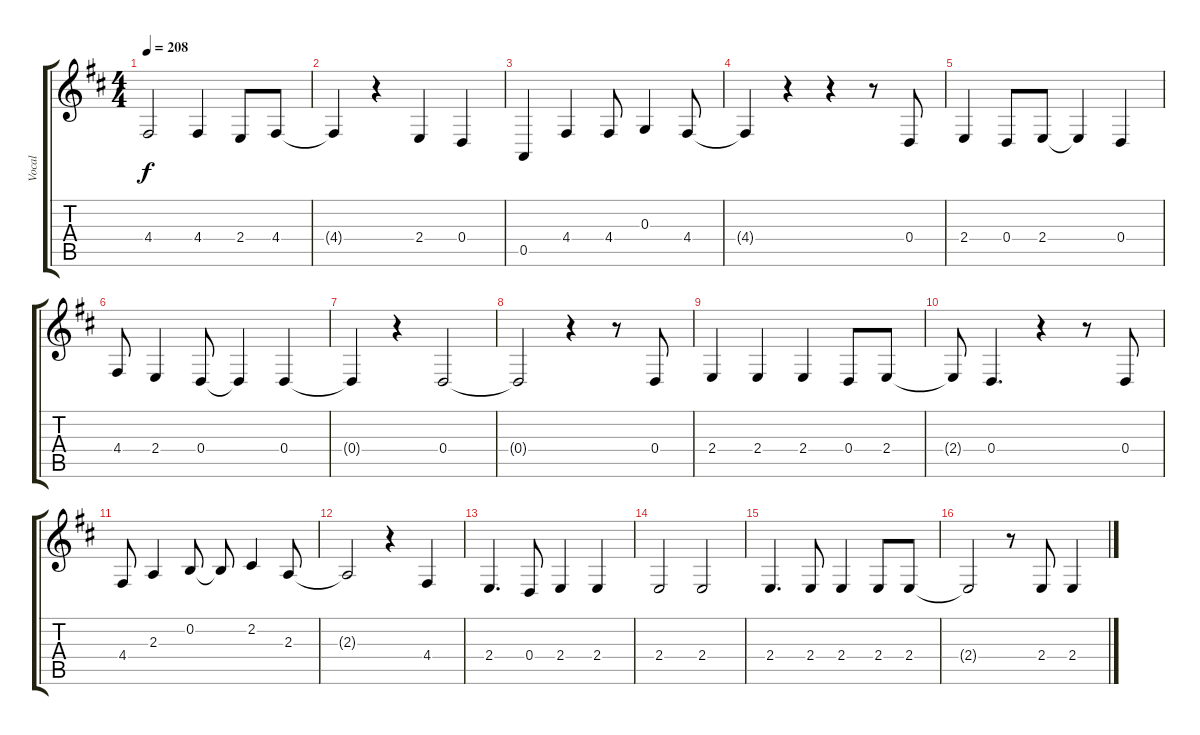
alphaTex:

\track ("Vocal" "Vocal") {instrument brightacousticpiano}
\staff {score tabs}
\tuning (E4 B3 G3 D3 A2 E2) {hide}
\ts (4 4)
\tempo 208
\clef g2
\ks d
4.4.2{dy f} 4.4.4 2.4.8 4.4.8 |
4.4{t}.4 r.4 2.4.4 0.4.4 |
0.5.4 4.4.4 4.4.8 0.3.4 4.4.8 |
4.4{t}.4 r.4 r.4 r.8 0.4.8 |
2.4.4 0.4.8 2.4.8 2.4{t}.4 0.4.4 |
4.4.8 2.4.4 0.4.8 0.4{t}.4 0.4.4 |
0.4{t}.4 r.4 0.4.2 |
0.4{t}.2 r.4 r.8 0.4.8 |
2.4.4 2.4.4 2.4.4 0.4.8 2.4.8 |
2.4{t}.8 0.4.4{d} r.4 r.8 0.4.8 |
4.4.8 2.3.4 0.2.8 0.2{t}.8 2.2.4 2.3.8 |
2.3{t}.2 r.4 4.4.4 |
2.4.4{d} 0.4.8 2.4.4 2.4.4 |
2.4.2 2.4.2 |
2.4.4{d} 2.4.8 2.4.4 2.4.8 2.4.8 |
2.4{t}.2 r.8 2.4.8 2.4.4
